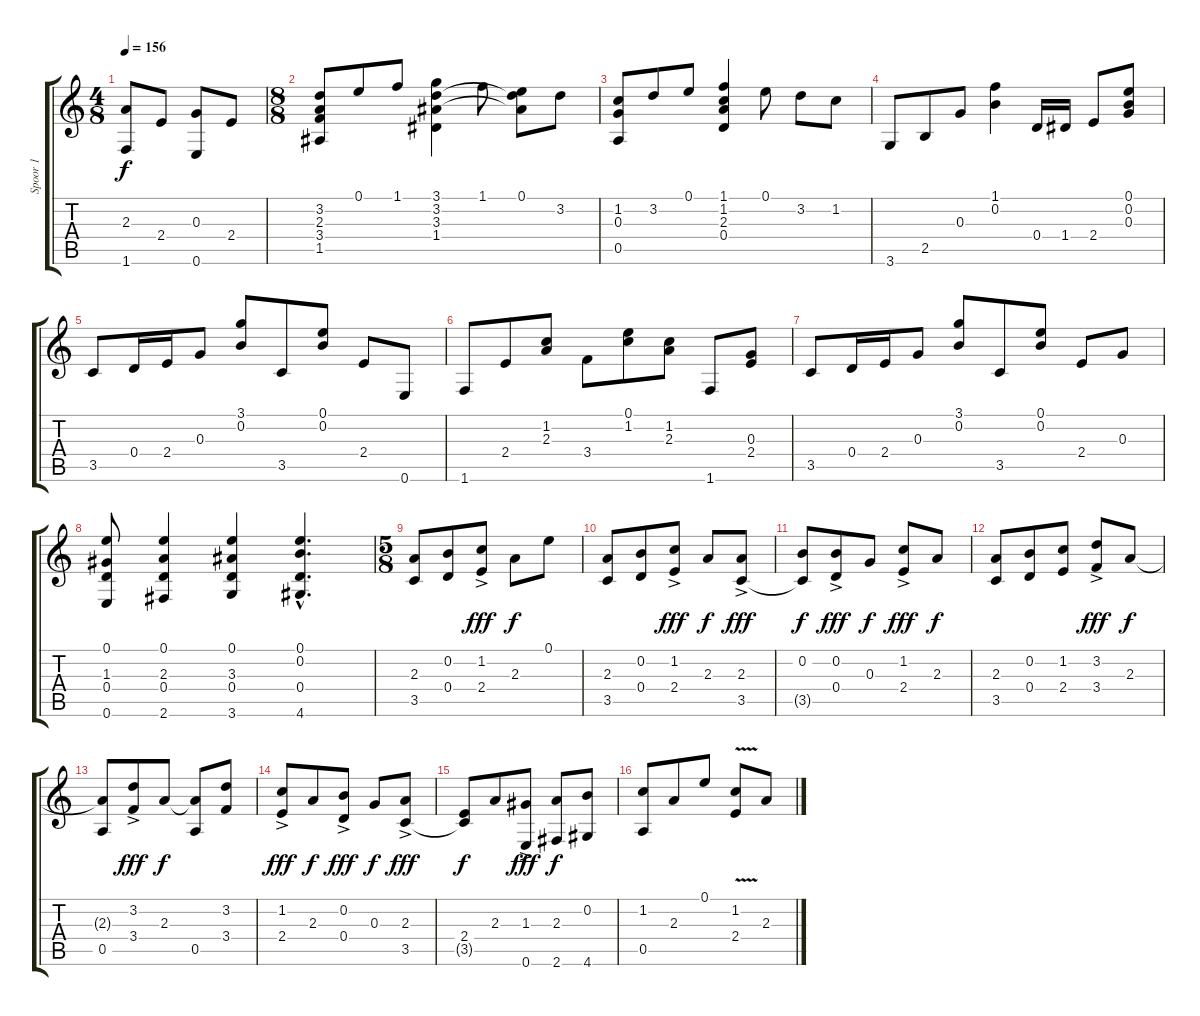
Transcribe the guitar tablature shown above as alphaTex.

\track ("Spoor 1" "Spoor 1") {instrument acousticguitarnylon}
\staff {score tabs}
\tuning (E4 B3 G3 D3 A2 E2) {hide}
\ts (4 8)
\tempo 156
\clef g2
\ks c
(2.3 1.6).8{dy f} 2.4.8 (0.3 0.6).8 2.4.8 |
\ts (8 8)
(3.2 2.3 3.4 1.5).8 0.1.8 1.1.8 (3.1 3.2 3.3 1.4).4 1.1.8 (0.1 3.2{t} 3.3{t}).8 3.2.8 |
(1.2 0.3 0.5).8 3.2.8 0.1.8 (1.1 1.2 2.3 0.4).4 0.1.8 3.2.8 1.2.8 |
3.6.8 2.5.8 0.3.8 (1.1 0.2).4 0.4.16 1.4.16 2.4.8 (0.1 0.2 0.3).8 |
3.5.8 0.4.16 2.4.16 0.3.8 (3.1 0.2).8 3.5.8 (0.1 0.2).8 2.4.8 0.6.8 |
1.6.8 2.4.8 (1.2 2.3).8 3.4.8 (0.1 1.2).8 (1.2 2.3).8 1.6.8 (0.3 2.4).8 |
3.5.8 0.4.16 2.4.16 0.3.8 (3.1 0.2).8 3.5.8 (0.1 0.2).8 2.4.8 0.3.8 |
(0.1 1.3 0.4 0.6).8 (0.1 2.3 0.4 2.6).4 (0.1 3.3 0.4 3.6).4 (0.1{hac} 0.2{hac} 0.4{hac} 4.6{hac}).4{d} |
\ts (5 8)
(2.3 3.5).8 (0.2 0.4).8 (1.2{ac} 2.4).8{dy fff} 2.3.8{dy f} 0.1.8 |
(2.3 3.5).8 (0.2 0.4).8 (1.2{ac} 2.4).8{dy fff} 2.3.8{dy f} (2.3{ac} 3.5).8{dy fff} |
(0.2 3.5{t}).8{dy f} (0.2{ac} 0.4).8{dy fff} 0.3.8{dy f} (1.2{ac} 2.4).8{dy fff} 2.3.8{dy f} |
(2.3 3.5).8 (0.2 0.4).8 (1.2 2.4).8 (3.2{ac} 3.4).8{dy fff} 2.3.8{dy f} |
(2.3{t} 0.5).8 (3.2{ac} 3.4).8{dy fff} 2.3.8{dy f} (2.3{t} 0.5).8 (3.2 3.4).8 |
(1.2{ac} 2.4).8{dy fff} 2.3.8{dy f} (0.2{ac} 0.4).8{dy fff} 0.3.8{dy f} (2.3{ac} 3.5).8{dy fff} |
(2.4 3.5{t}).8{dy f} 2.3.8 (1.3{ac} 0.6).8{dy fff} (2.3 2.6).8{dy f} (0.2 4.6).8 |
(1.2 0.5).8 2.3.8 0.1.8 (1.2{v} 2.4).8 2.3.8
